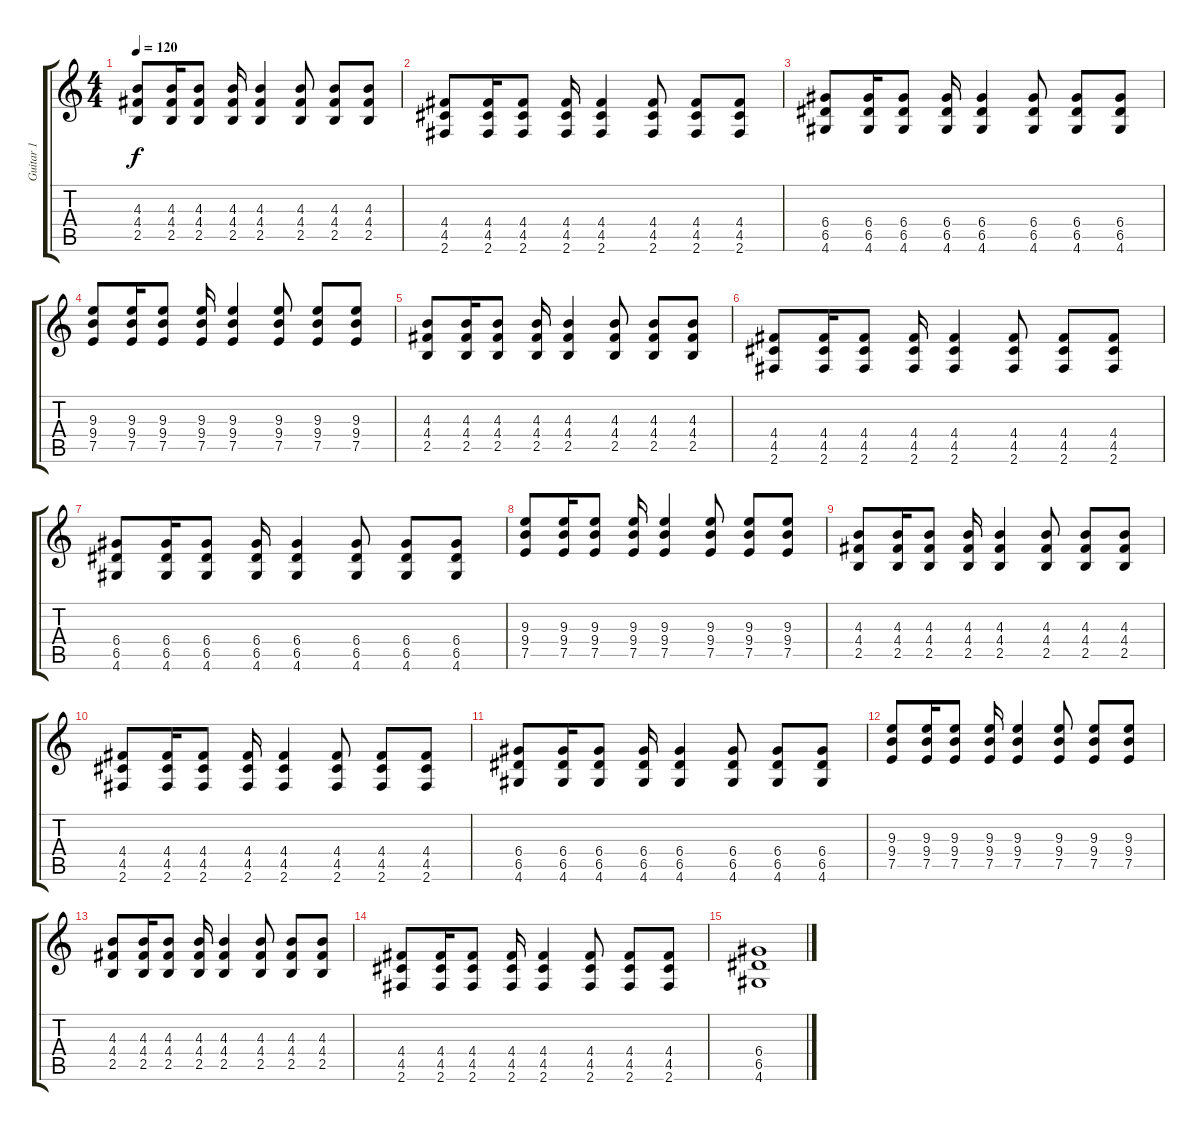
\track ("Guitar 1" "Guitar 1") {instrument distortionguitar}
\staff {score tabs}
\tuning (E4 B3 G3 D3 A2 E2) {hide}
\ts (4 4)
\tempo 120
\clef g2
\ks c
(4.3 4.4 2.5).8{dy f} (4.3 4.4 2.5).16 (4.3 4.4 2.5).8 (4.3 4.4 2.5).16 (4.3 4.4 2.5).4 (4.3 4.4 2.5).8 (4.3 4.4 2.5).8 (4.3 4.4 2.5).8 |
(4.4 4.5 2.6).8 (4.4 4.5 2.6).16 (4.4 4.5 2.6).8 (4.4 4.5 2.6).16 (4.4 4.5 2.6).4 (4.4 4.5 2.6).8 (4.4 4.5 2.6).8 (4.4 4.5 2.6).8 |
(6.4 6.5 4.6).8 (6.4 6.5 4.6).16 (6.4 6.5 4.6).8 (6.4 6.5 4.6).16 (6.4 6.5 4.6).4 (6.4 6.5 4.6).8 (6.4 6.5 4.6).8 (6.4 6.5 4.6).8 |
(9.3 9.4 7.5).8 (9.3 9.4 7.5).16 (9.3 9.4 7.5).8 (9.3 9.4 7.5).16 (9.3 9.4 7.5).4 (9.3 9.4 7.5).8 (9.3 9.4 7.5).8 (9.3 9.4 7.5).8 |
(4.3 4.4 2.5).8 (4.3 4.4 2.5).16 (4.3 4.4 2.5).8 (4.3 4.4 2.5).16 (4.3 4.4 2.5).4 (4.3 4.4 2.5).8 (4.3 4.4 2.5).8 (4.3 4.4 2.5).8 |
(4.4 4.5 2.6).8 (4.4 4.5 2.6).16 (4.4 4.5 2.6).8 (4.4 4.5 2.6).16 (4.4 4.5 2.6).4 (4.4 4.5 2.6).8 (4.4 4.5 2.6).8 (4.4 4.5 2.6).8 |
(6.4 6.5 4.6).8 (6.4 6.5 4.6).16 (6.4 6.5 4.6).8 (6.4 6.5 4.6).16 (6.4 6.5 4.6).4 (6.4 6.5 4.6).8 (6.4 6.5 4.6).8 (6.4 6.5 4.6).8 |
(9.3 9.4 7.5).8 (9.3 9.4 7.5).16 (9.3 9.4 7.5).8 (9.3 9.4 7.5).16 (9.3 9.4 7.5).4 (9.3 9.4 7.5).8 (9.3 9.4 7.5).8 (9.3 9.4 7.5).8 |
(4.3 4.4 2.5).8 (4.3 4.4 2.5).16 (4.3 4.4 2.5).8 (4.3 4.4 2.5).16 (4.3 4.4 2.5).4 (4.3 4.4 2.5).8 (4.3 4.4 2.5).8 (4.3 4.4 2.5).8 |
(4.4 4.5 2.6).8 (4.4 4.5 2.6).16 (4.4 4.5 2.6).8 (4.4 4.5 2.6).16 (4.4 4.5 2.6).4 (4.4 4.5 2.6).8 (4.4 4.5 2.6).8 (4.4 4.5 2.6).8 |
(6.4 6.5 4.6).8 (6.4 6.5 4.6).16 (6.4 6.5 4.6).8 (6.4 6.5 4.6).16 (6.4 6.5 4.6).4 (6.4 6.5 4.6).8 (6.4 6.5 4.6).8 (6.4 6.5 4.6).8 |
(9.3 9.4 7.5).8 (9.3 9.4 7.5).16 (9.3 9.4 7.5).8 (9.3 9.4 7.5).16 (9.3 9.4 7.5).4 (9.3 9.4 7.5).8 (9.3 9.4 7.5).8 (9.3 9.4 7.5).8 |
(4.3 4.4 2.5).8 (4.3 4.4 2.5).16 (4.3 4.4 2.5).8 (4.3 4.4 2.5).16 (4.3 4.4 2.5).4 (4.3 4.4 2.5).8 (4.3 4.4 2.5).8 (4.3 4.4 2.5).8 |
(4.4 4.5 2.6).8 (4.4 4.5 2.6).16 (4.4 4.5 2.6).8 (4.4 4.5 2.6).16 (4.4 4.5 2.6).4 (4.4 4.5 2.6).8 (4.4 4.5 2.6).8 (4.4 4.5 2.6).8 |
(6.4 6.5 4.6).1
